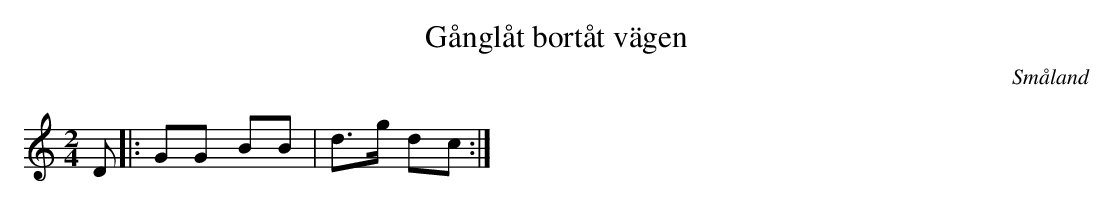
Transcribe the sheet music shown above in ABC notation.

X:1
T:Gånglåt bortåt vägen
O:Småland
M:2/4
L:1/8
K:C
D |: GG BB | d3/2g/2 dc  :|
